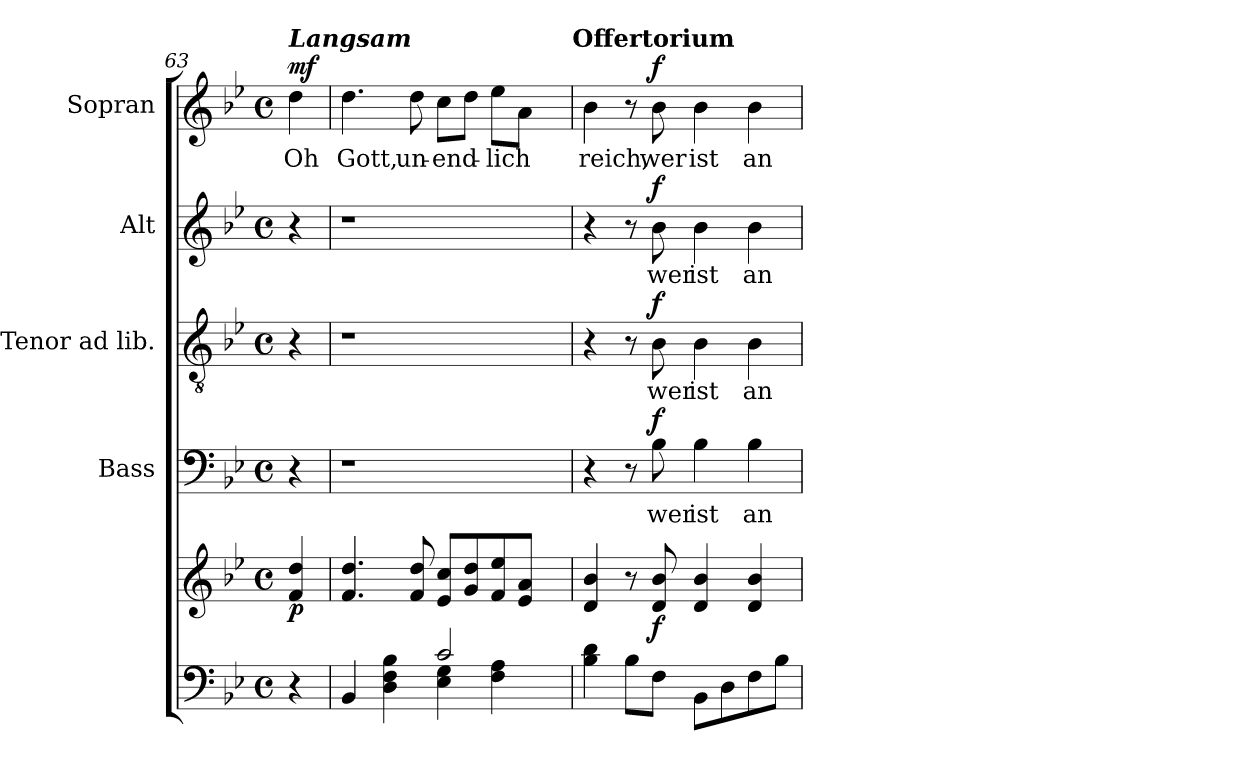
**kern	**kern	**dynam	**kern	**text	**dynam	**kern	**text	**dynam	**kern	**text	**dynam	**kern	**text	**dynam
*part5	*part5	*part5	*part4	*part4	*part4	*part3	*part3	*part3	*part2	*part2	*part2	*part1	*part1	*part1
*staff6	*staff5	*staff5/6	*staff4	*staff4	*staff4	*staff3	*staff3	*staff3	*staff2	*staff2	*staff2	*staff1	*staff1	*staff1
*	*	*	*I"Bass	*	*	*I"Tenor ad lib.	*	*	*I"Alt	*	*	*I"Sopran	*	*
*	*	*	*I'B.	*	*	*I'T.	*	*	*I'A.	*	*	*I'S.	*	*
!!LO:LB:g=z
*clefF4	*clefG2	*	*clefF4	*	*	*clefGv2	*	*	*clefG2	*	*	*clefG2	*	*
*k[b-e-]	*k[b-e-]	*	*k[b-e-]	*	*	*k[b-e-]	*	*	*k[b-e-]	*	*	*k[b-e-]	*	*
*B-:	*B-:	*	*B-:	*	*	*B-:	*	*	*B-:	*	*	*B-:	*	*
*M4/4	*M4/4	*	*M4/4	*	*	*M4/4	*	*	*M4/4	*	*	*M4/4	*	*
*met(c)	*met(c)	*	*met(c)	*	*	*met(c)	*	*	*met(c)	*	*	*met(c)	*	*
=63	=63	=63	=63	=63	=63	=63	=63	=63	=63	=63	=63	=63	=63	=63
!	!	!	!	!	!	!	!	!	!	!	!	!LO:TX:a:Bi:t=Langsam	!	!
!	!	!LO:DY:b	!	!	!	!	!	!	!	!	!	!	!LO:LY:b	!LO:DY:a
4r	4f/ 4dd/	p	4r	.	.	4r	.	.	4r	.	.	4dd\	Oh	mf
=64	=64	=64	=64	=64	=64	=64	=64	=64	=64	=64	=64	=64	=64	=64
*^	*	*	*	*	*	*	*	*	*	*	*	*	*	*
!	!	!	!	!	!	!	!	!	!	!	!	!	!	!LO:LY:b	!
4BB-/	2ryy	4.f/ 4.dd/	.	1r	.	.	1r	.	.	1r	.	.	4.dd\	Gott,	.
4D\ 4F\ 4B-\	.	.	.	.	.	.	.	.	.	.	.	.	.	.	.
!	!	!	!	!	!	!	!	!	!	!	!	!	!	!LO:LY:b	!
.	.	8f/ 8dd/	.	.	.	.	.	.	.	.	.	.	8dd\	un-	.
!	!	!	!	!	!	!	!	!	!	!	!	!	!	!LO:LY:b	!
2c/	4E-\ 4G\	8e-/ 8cc/L	.	.	.	.	.	.	.	.	.	.	8cc\L	-end-	.
.	.	8g/ 8dd/	.	.	.	.	.	.	.	.	.	.	8dd\J	.	.
!	!	!	!	!	!	!	!	!	!	!	!	!	!	!LO:LY:b	!
.	4F\ 4A\	8f/ 8ee-/	.	.	.	.	.	.	.	.	.	.	8ee-\L	-lich	.
.	.	8e-/ 8a/J	.	.	.	.	.	.	.	.	.	.	8a\J	.	.
8ryy	8ryy	8ryy	.	8ryy	.	.	8ryy	.	.	8ryy	.	.	8ryy	.	.
!	!	!	!	!	!	!	!	!	!	!	!	!	!LO:TX:a:B:t=Offertorium	!	!
=65	=65	=65	=65	=65	=65	=65	=65	=65	=65	=65	=65	=65	=65	=65	=65
!	!	!	!	!	!	!	!	!	!	!	!	!	!	!LO:LY:b	!
*v	*v	*	*	*	*	*	*	*	*	*	*	*	*	*	*
4B-\ 4d\	4d/ 4b-/	.	4r	.	.	4r	.	.	4r	.	.	4b-\	reich,	.
8B-\L	8r	.	8r	.	.	8r	.	.	8r	.	.	8r	.	.
!	!	!LO:DY:b	!	!LO:LY:b	!LO:DY:a	!	!LO:LY:b	!LO:DY:a	!	!LO:LY:b	!LO:DY:a	!	!LO:LY:b	!LO:DY:a
8F\J	8d/ 8b-/	f	8B-\	wer	f	8B-\	wer	f	8b-\	wer	f	8b-\	wer	f
!	!	!	!	!LO:LY:b	!	!	!LO:LY:b	!	!	!LO:LY:b	!	!	!LO:LY:b	!
8BB-\L	4d/ 4b-/	.	4B-\	ist	.	4B-\	ist	.	4b-\	ist	.	4b-\	ist	.
8D\	.	.	.	.	.	.	.	.	.	.	.	.	.	.
!	!	!	!	!LO:LY:b	!	!	!LO:LY:b	!	!	!LO:LY:b	!	!	!LO:LY:b	!
8F\	4d/ 4b-/	.	4B-\	an	.	4B-\	an	.	4b-\	an	.	4b-\	an	.
8B-\J	.	.	.	.	.	.	.	.	.	.	.	.	.	.
=	=	=	=	=	=	=	=	=	=	=	=	=	=	=
*-	*-	*-	*-	*-	*-	*-	*-	*-	*-	*-	*-	*-	*-	*-
